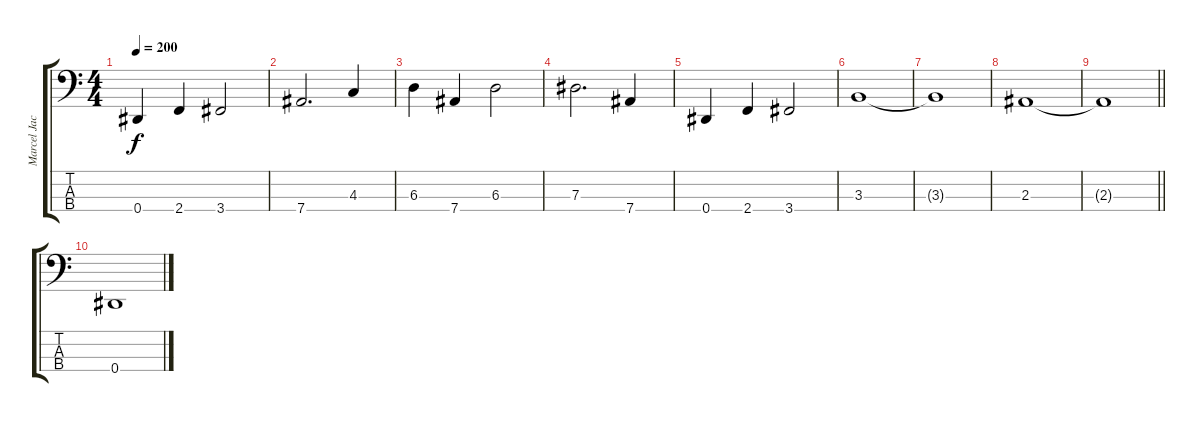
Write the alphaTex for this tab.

\track ("Marcel Jacob" "Marcel Jac") {instrument electricbasspick}
\staff {score tabs}
\tuning (Gb2 Db2 Ab1 Eb1) {hide}
\ts (4 4)
\tempo 200
\clef f4
\ks c
0.4.4{dy f} 2.4.4 3.4.2 |
7.4.2{d} 4.3.4 |
6.3.4 7.4.4 6.3.2 |
7.3.2{d} 7.4.4 |
0.4.4 2.4.4 3.4.2 |
3.3.1 |
3.3{t}.1 |
2.3.1 |
\barLineRight lightlight
2.3{t}.1 |
0.4.1
